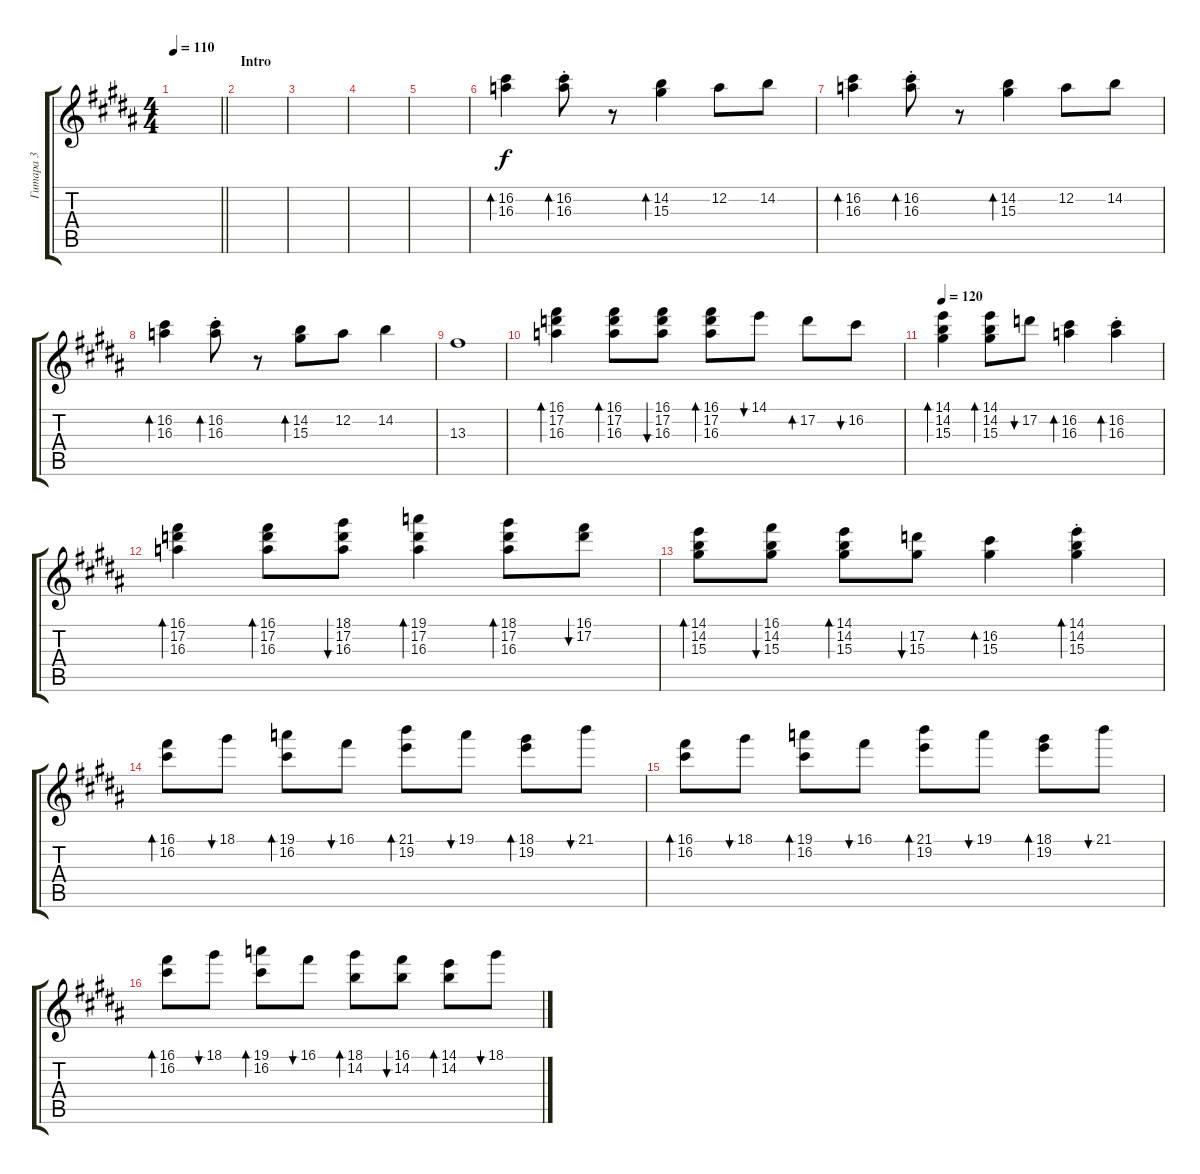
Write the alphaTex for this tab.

\track ("Гитара 3" "Гитара 3") {instrument acousticguitarsteel}
\staff {score tabs}
\tuning (D4 A3 F3 C3 G2 D2) {hide}
\ts (4 4)
\tempo 110
\clef g2
\barLineRight lightlight
\ks g#minor
|
\section ("" "Intro")
|
|
|
|
(16.2 16.3).4{bd 120} (16.2{st} 16.3).8{bd 60} r.8 (14.2 15.3).4{bd 120} 12.2.8 14.2.8 |
(16.2 16.3).4{bd 120} (16.2{st} 16.3).8{bd 60} r.8 (14.2 15.3).4{bd 120} 12.2.8 14.2.8 |
(16.2 16.3).4{bd 120} (16.2{st} 16.3).8{bd 60} r.8 (14.2 15.3).8{bd 120} 12.2.8 14.2.4 |
13.3.1 |
(16.1 17.2 16.3).4{bd 120} (16.1 17.2 16.3).8{bd 120} (16.1 17.2 16.3).8{bu 120} (16.1 17.2 16.3).8{bd 120} 14.1.8{bu 60} 17.2.8{bd 60} 16.2.8{bu 60} |
\tempo 120
(14.1 14.2 15.3).4{bd 120} (14.1 14.2 15.3).8{bd 120} 17.2.8{bu 60} (16.2 16.3).4{bd 120} (16.2{st} 16.3{st}).4{bd 120} |
(16.1 17.2 16.3).4{bd 120} (16.1 17.2 16.3).8{bd 120} (18.1 17.2 16.3).8{bu 60} (19.1 17.2 16.3).4{bd 120} (18.1 17.2 16.3).8{bd 60} (16.1 17.2).8{bu 60} |
(14.1 14.2 15.3).8{bd 120} (16.1 14.2 15.3).8{bu 60} (14.1 14.2 15.3).8{bd 120} (17.2 15.3).8{bu 60} (16.2 15.3).4{bd 120} (14.1{st} 14.2{st} 15.3{st}).4{bd 120} |
(16.1 16.2).8{bd 120} 18.1.8{bu 60} (19.1 16.2).8{bd 120} 16.1.8{bu 120} (21.1 19.2).8{bd 120} 19.1.8{bu 120} (18.1 19.2).8{bd 120} 21.1.8{bu 120} |
(16.1 16.2).8{bd 120} 18.1.8{bu 60} (19.1 16.2).8{bd 120} 16.1.8{bu 120} (21.1 19.2).8{bd 120} 19.1.8{bu 120} (18.1 19.2).8{bd 120} 21.1.8{bu 120} |
(16.1 16.2).8{bd 120} 18.1.8{bu 60} (19.1 16.2).8{bd 120} 16.1.8{bu 120} (18.1 14.2).8{bd 120} (16.1 14.2).8{bu 60} (14.1 14.2).8{bd 120} 18.1.8{bu 60}
